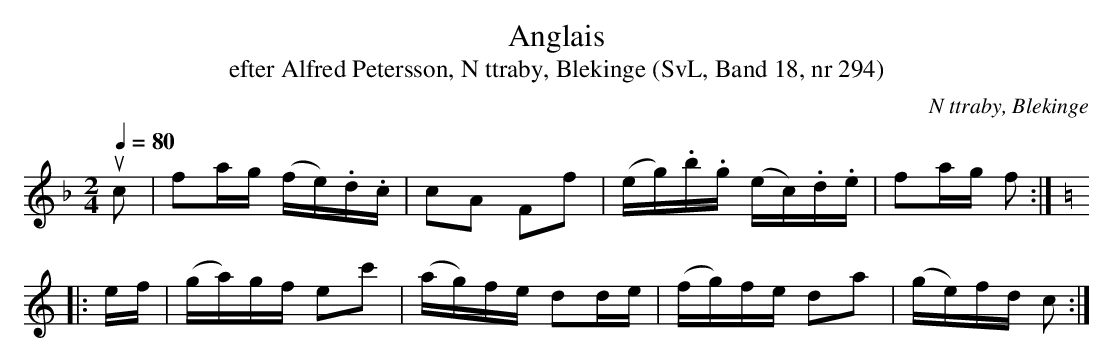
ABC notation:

X:1
T:Anglais
T:efter Alfred Petersson, N ttraby, Blekinge (SvL, Band 18, nr 294)
O:N ttraby, Blekinge
M:2/4
L:1/16
Q:1/4=80
K:F
uc2|f2ag (fe).d.c|c2A2 F2f2|(eg).b.g (ec).d.e|f2ag f2:|
K:C
|:ef|(ga)gf e2c'2|(ag)fe d2de|(fg)fe d2a2|(ge)fd c2:|
